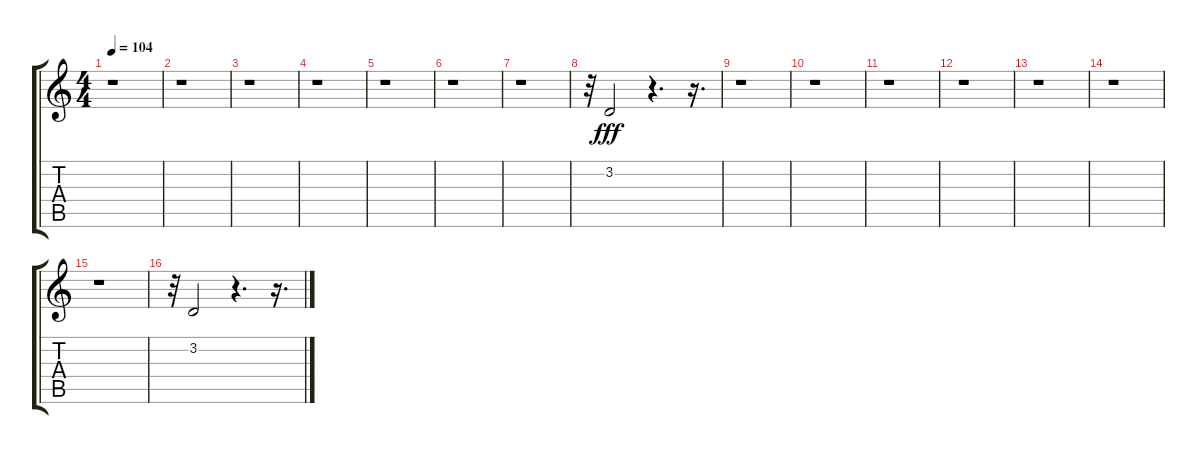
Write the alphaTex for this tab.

\track "" {instrument reversecymbal}
\staff {score tabs}
\tuning (E4 B3 G3 D3 A2 E2) {hide}
\ts (4 4)
\tempo 104
\clef g2
\ks c
r.1{dy f} |
r.1 |
r.1 |
r.1 |
r.1 |
r.1 |
r.1 |
r.32 3.2.2{dy fff} r.4{d} r.16{d} |
r.1 |
r.1 |
r.1 |
r.1 |
r.1 |
r.1 |
r.1 |
r.32 3.2.2 r.4{d} r.16{d}
